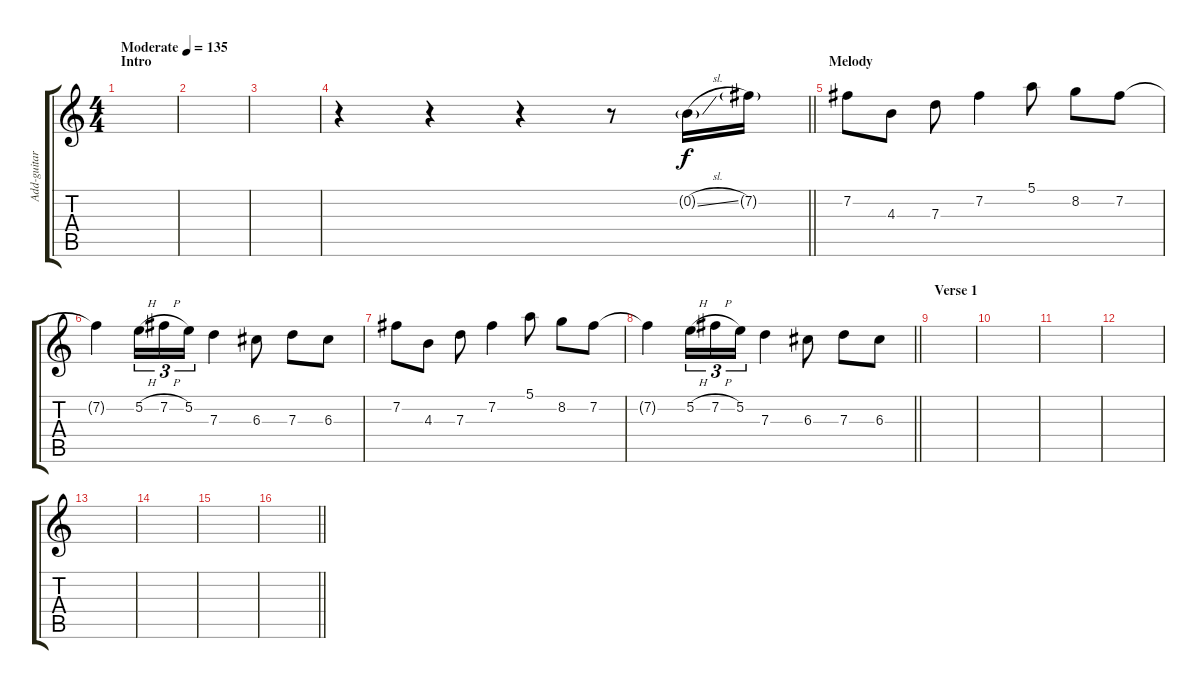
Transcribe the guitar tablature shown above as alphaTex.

\track ("Add-guitar" "Add-guitar") {instrument overdrivenguitar}
\staff {score tabs}
\tuning (E4 B3 G3 D3 A2 E2) {hide}
\ts (4 4)
\section ("" "Intro")
\tempo (135 "Moderate")
\clef g2
\ks c
|
|
|
\barLineRight lightlight
r.4{volume 15 balance 6} r.4 r.4 r.8 0.2{sl g}.16 7.2{g}.16 |
\section ("" "Melody")
7.2.8 4.3.8 7.3.8 7.2.4 5.1.8 8.2.8 7.2.8 |
7.2{t}.4 5.2{h}.16{tu (3 2)} 7.2{h}.16{tu (3 2)} 5.2.16{tu (3 2)} 7.3.4 6.3.8 7.3.8 6.3.8 |
7.2.8 4.3.8 7.3.8 7.2.4 5.1.8 8.2.8 7.2.8 |
\barLineRight lightlight
7.2{t}.4 5.2{h}.16{tu (3 2)} 7.2{h}.16{tu (3 2)} 5.2.16{tu (3 2)} 7.3.4 6.3.8 7.3.8 6.3.8 |
\section ("" "Verse 1")
|
|
|
|
|
|
|
\barLineRight lightlight
